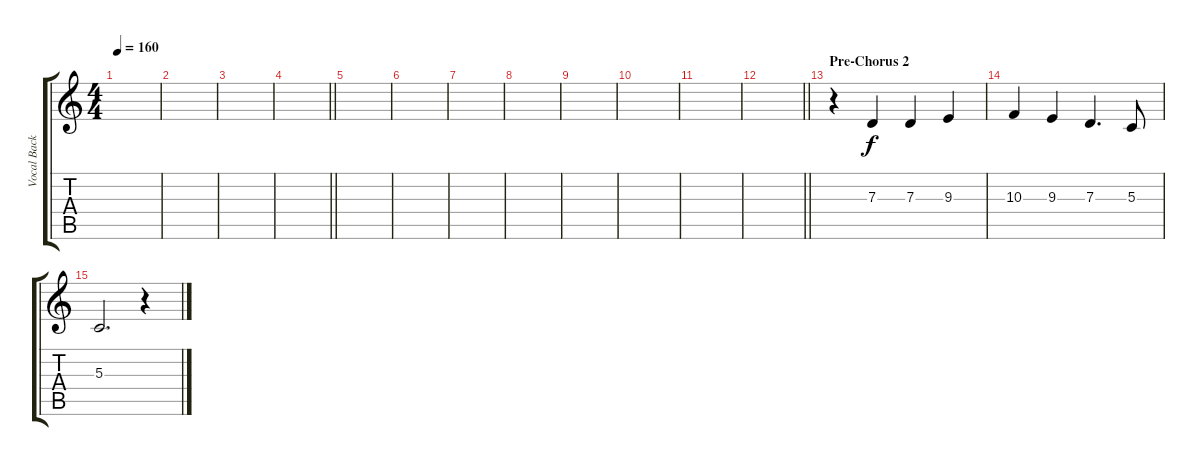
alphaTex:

\track ("Vocal Back" "Vocal Back") {instrument lead1square}
\staff {score tabs}
\tuning (E4 B3 G3 D3 A2 E2) {hide}
\ts (4 4)
\tempo 160
\clef g2
\ks c
|
|
|
\barLineRight lightlight
|
|
|
|
|
|
|
|
\barLineRight lightlight
|
\section ("" "Pre-Chorus 2")
r.4 7.3.4 7.3.4 9.3.4 |
10.3.4 9.3.4 7.3.4{d} 5.3.8 |
5.3.2{d} r.4
